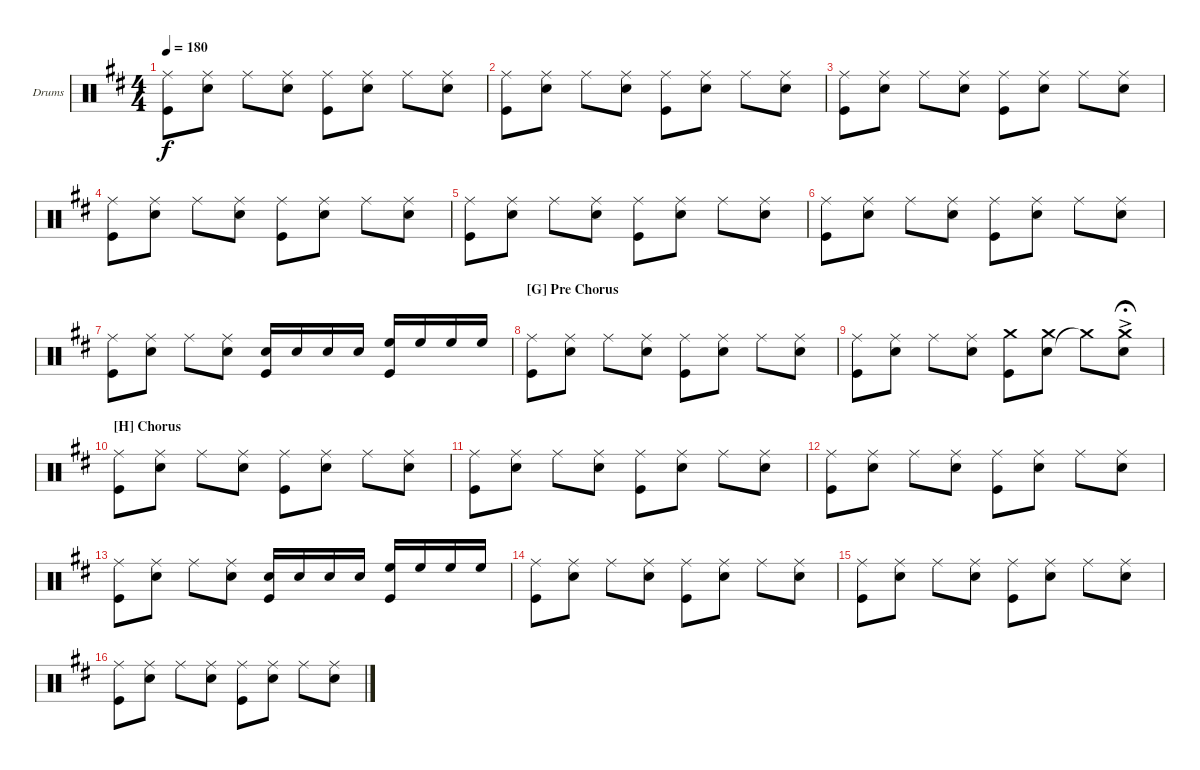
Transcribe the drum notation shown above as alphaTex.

\bracketExtendMode groupsimilarinstruments
\firstSystemTrackNameOrientation horizontal
\otherSystemsTrackNameOrientation horizontal
\track ("Drumkit" "Drums") {instrument percussion}
\staff {score}
\articulation defaults
\ts (4 4)
\tempo 180
\clef neutral
\scale
1.05044
\ks d
("Kick (hit)" "Ride (middle)").8{dy f} ("Snare (hit) 2" "Ride (middle)").8 "Ride (middle)".8 ("Snare (hit) 2" "Ride (middle)").8 ("Kick (hit)" "Ride (middle)").8 ("Snare (hit) 2" "Ride (middle)").8 "Ride (middle)".8 ("Snare (hit) 2" "Ride (middle)").8 |
\scale
0.949559 ("Kick (hit)" "Ride (middle)").8 ("Snare (hit) 2" "Ride (middle)").8 "Ride (middle)".8 ("Snare (hit) 2" "Ride (middle)").8 ("Kick (hit)" "Ride (middle)").8 ("Snare (hit) 2" "Ride (middle)").8 "Ride (middle)".8 ("Snare (hit) 2" "Ride (middle)").8 |
\scale
1.05044 ("Kick (hit)" "Ride (middle)").8 ("Snare (hit) 2" "Ride (middle)").8 "Ride (middle)".8 ("Snare (hit) 2" "Ride (middle)").8 ("Kick (hit)" "Ride (middle)").8 ("Snare (hit) 2" "Ride (middle)").8 "Ride (middle)".8 ("Snare (hit) 2" "Ride (middle)").8 |
\scale
0.949559 ("Kick (hit)" "Ride (middle)").8 ("Snare (hit) 2" "Ride (middle)").8 "Ride (middle)".8 ("Snare (hit) 2" "Ride (middle)").8 ("Kick (hit)" "Ride (middle)").8 ("Snare (hit) 2" "Ride (middle)").8 "Ride (middle)".8 ("Snare (hit) 2" "Ride (middle)").8 |
\scale
1.05044 ("Kick (hit)" "Ride (middle)").8 ("Snare (hit) 2" "Ride (middle)").8 "Ride (middle)".8 ("Snare (hit) 2" "Ride (middle)").8 ("Kick (hit)" "Ride (middle)").8 ("Snare (hit) 2" "Ride (middle)").8 "Ride (middle)".8 ("Snare (hit) 2" "Ride (middle)").8 |
\scale
0.949559 ("Kick (hit)" "Ride (middle)").8 ("Snare (hit) 2" "Ride (middle)").8 "Ride (middle)".8 ("Snare (hit) 2" "Ride (middle)").8 ("Kick (hit)" "Ride (middle)").8 ("Snare (hit) 2" "Ride (middle)").8 "Ride (middle)".8 ("Snare (hit) 2" "Ride (middle)").8 |
\scale
1.05044 ("Kick (hit)" "Ride (middle)").8 ("Snare (hit) 2" "Ride (middle)").8 "Ride (middle)".8 ("Snare (hit) 2" "Ride (middle)").8 ("Snare (hit) 2" "Kick (hit)").16 "Snare (hit) 2".16 "Snare (hit) 2".16 "Snare (hit) 2".16 ("High Floor Tom (hit)" "Kick (hit)").16 "High Floor Tom (hit)".16 "High Floor Tom (hit)".16 "High Floor Tom (hit)".16 |
\section ("G" "Pre Chorus")
\scale
0.949559 ("Kick (hit)" "Ride (middle)").8 ("Snare (hit) 2" "Ride (middle)").8 "Ride (middle)".8 ("Snare (hit) 2" "Ride (middle)").8 ("Kick (hit)" "Ride (middle)").8 ("Snare (hit) 2" "Ride (middle)").8 "Ride (middle)".8 ("Snare (hit) 2" "Ride (middle)").8 |
\scale
1.05044 ("Kick (hit)" "Ride (middle)").8 ("Snare (hit) 2" "Ride (middle)").8 "Ride (middle)".8 ("Snare (hit) 2" "Ride (middle)").8 ("Kick (hit)" "Crash medium (hit)").8 ("Snare (hit) 2" "Crash medium (hit)").8 "Crash medium (hit)"{t}.8 ("Snare (hit) 2" "Crash medium (hit)"{ac}).8{fermata (medium 0.34)} |
\section ("H" "Chorus")
\scale
0.949559 ("Kick (hit)" "Ride (middle)").8 ("Snare (hit) 2" "Ride (middle)").8 "Ride (middle)".8 ("Snare (hit) 2" "Ride (middle)").8 ("Kick (hit)" "Ride (middle)").8 ("Snare (hit) 2" "Ride (middle)").8 "Ride (middle)".8 ("Snare (hit) 2" "Ride (middle)").8 |
\scale
1.05044 ("Kick (hit)" "Ride (middle)").8 ("Snare (hit) 2" "Ride (middle)").8 "Ride (middle)".8 ("Snare (hit) 2" "Ride (middle)").8 ("Kick (hit)" "Ride (middle)").8 ("Snare (hit) 2" "Ride (middle)").8 "Ride (middle)".8 ("Snare (hit) 2" "Ride (middle)").8 |
\scale
0.949559 ("Kick (hit)" "Ride (middle)").8 ("Snare (hit) 2" "Ride (middle)").8 "Ride (middle)".8 ("Snare (hit) 2" "Ride (middle)").8 ("Kick (hit)" "Ride (middle)").8 ("Snare (hit) 2" "Ride (middle)").8 "Ride (middle)".8 ("Snare (hit) 2" "Ride (middle)").8 |
\scale
1.05044 ("Kick (hit)" "Ride (middle)").8 ("Snare (hit) 2" "Ride (middle)").8 "Ride (middle)".8 ("Snare (hit) 2" "Ride (middle)").8 ("Snare (hit) 2" "Kick (hit)").16 "Snare (hit) 2".16 "Snare (hit) 2".16 "Snare (hit) 2".16 ("High Floor Tom (hit)" "Kick (hit)").16 "High Floor Tom (hit)".16 "High Floor Tom (hit)".16 "High Floor Tom (hit)".16 |
\scale
0.949559 ("Kick (hit)" "Ride (middle)").8 ("Snare (hit) 2" "Ride (middle)").8 "Ride (middle)".8 ("Snare (hit) 2" "Ride (middle)").8 ("Kick (hit)" "Ride (middle)").8 ("Snare (hit) 2" "Ride (middle)").8 "Ride (middle)".8 ("Snare (hit) 2" "Ride (middle)").8 |
\scale
1.05044 ("Kick (hit)" "Ride (middle)").8 ("Snare (hit) 2" "Ride (middle)").8 "Ride (middle)".8 ("Snare (hit) 2" "Ride (middle)").8 ("Kick (hit)" "Ride (middle)").8 ("Snare (hit) 2" "Ride (middle)").8 "Ride (middle)".8 ("Snare (hit) 2" "Ride (middle)").8 |
\scale
0.949559 ("Kick (hit)" "Ride (middle)").8 ("Snare (hit) 2" "Ride (middle)").8 "Ride (middle)".8 ("Snare (hit) 2" "Ride (middle)").8 ("Kick (hit)" "Ride (middle)").8 ("Snare (hit) 2" "Ride (middle)").8 "Ride (middle)".8 ("Snare (hit) 2" "Ride (middle)").8
